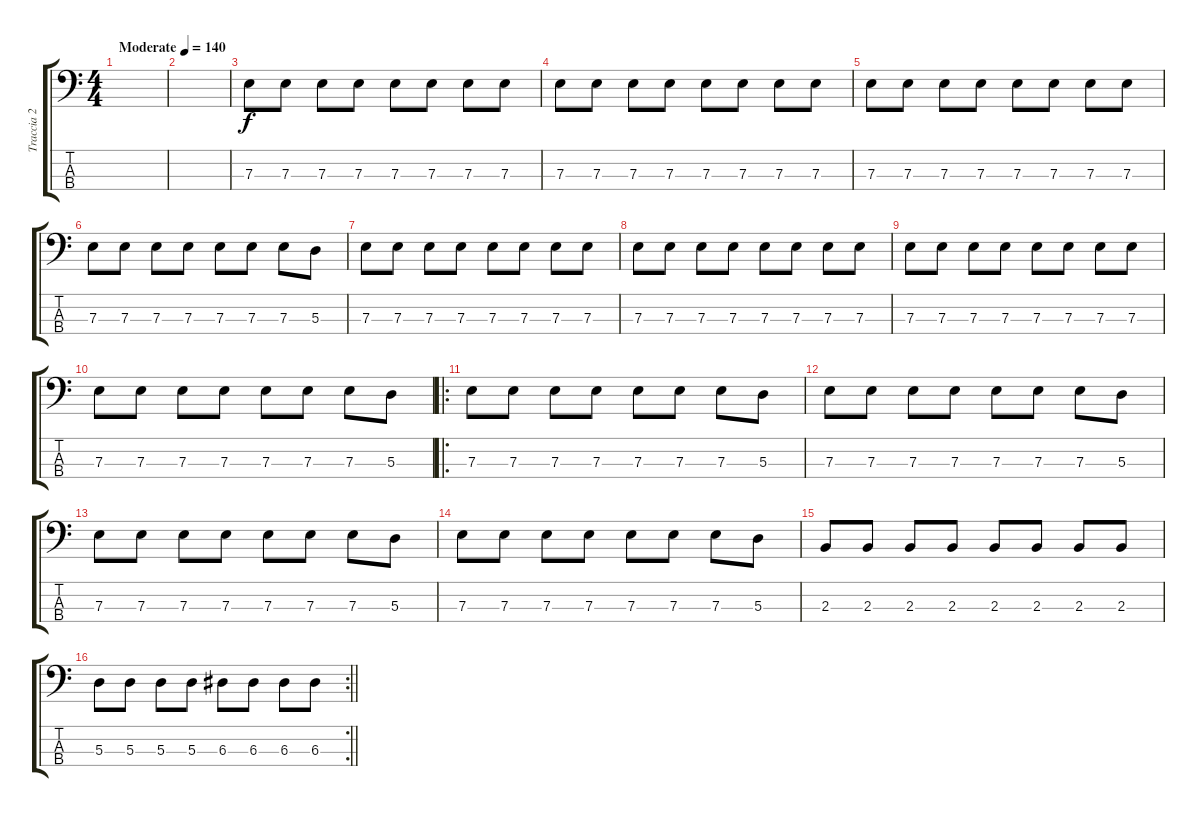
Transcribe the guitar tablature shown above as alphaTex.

\track ("Traccia 2" "Traccia 2") {instrument electricbasspick}
\staff {score tabs}
\tuning (G2 D2 A1 E1) {hide}
\ts (4 4)
\tempo (140 "Moderate")
\clef f4
\ks c
|
|
7.3.8 7.3.8 7.3.8 7.3.8 7.3.8 7.3.8 7.3.8 7.3.8 |
7.3.8 7.3.8 7.3.8 7.3.8 7.3.8 7.3.8 7.3.8 7.3.8 |
7.3.8 7.3.8 7.3.8 7.3.8 7.3.8 7.3.8 7.3.8 7.3.8 |
7.3.8 7.3.8 7.3.8 7.3.8 7.3.8 7.3.8 7.3.8 5.3.8 |
7.3.8 7.3.8 7.3.8 7.3.8 7.3.8 7.3.8 7.3.8 7.3.8 |
7.3.8 7.3.8 7.3.8 7.3.8 7.3.8 7.3.8 7.3.8 7.3.8 |
7.3.8 7.3.8 7.3.8 7.3.8 7.3.8 7.3.8 7.3.8 7.3.8 |
7.3.8 7.3.8 7.3.8 7.3.8 7.3.8 7.3.8 7.3.8 5.3.8 |
\ro
7.3.8 7.3.8 7.3.8 7.3.8 7.3.8 7.3.8 7.3.8 5.3.8 |
7.3.8 7.3.8 7.3.8 7.3.8 7.3.8 7.3.8 7.3.8 5.3.8 |
7.3.8 7.3.8 7.3.8 7.3.8 7.3.8 7.3.8 7.3.8 5.3.8 |
7.3.8 7.3.8 7.3.8 7.3.8 7.3.8 7.3.8 7.3.8 5.3.8 |
2.3.8 2.3.8 2.3.8 2.3.8 2.3.8 2.3.8 2.3.8 2.3.8 |
\rc 2
\barLineRight lightlight
5.3.8 5.3.8 5.3.8 5.3.8 6.3.8 6.3.8 6.3.8 6.3.8
